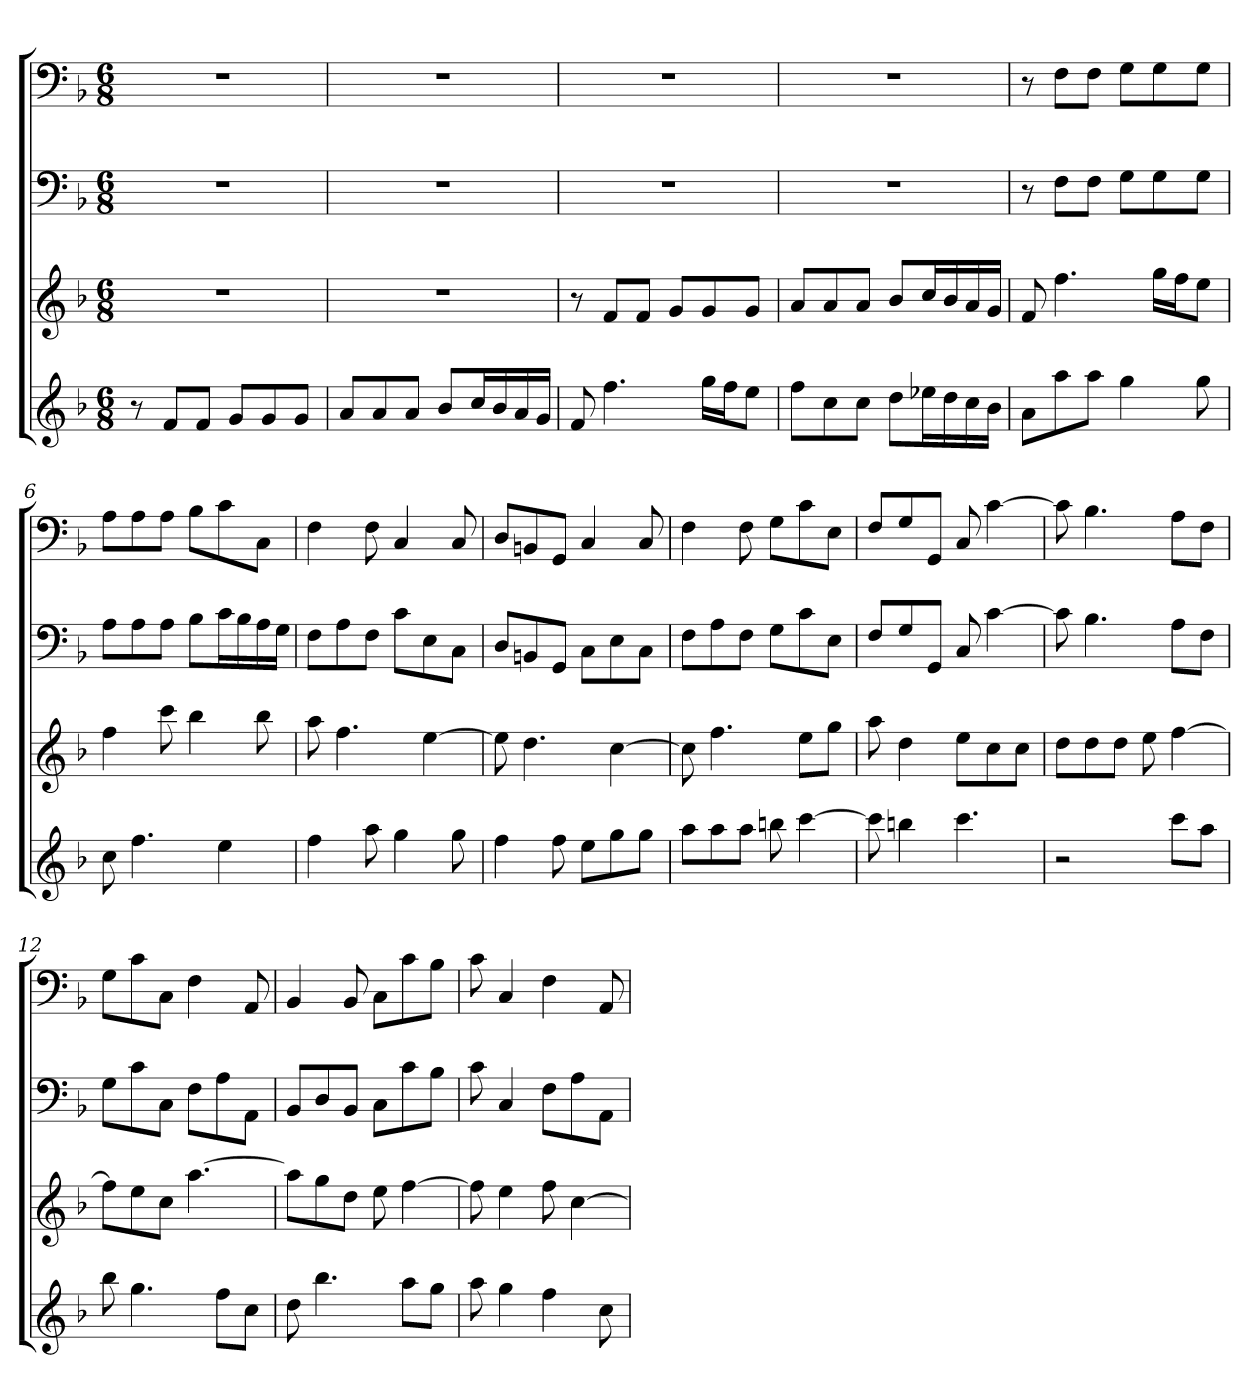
**kern	**kern	**kern	**kern
*part4	*part3	*part2	*part1
*staff4	*staff3	*staff2	*staff1
*k[b-]	*k[b-]	*k[b-]	*k[b-]
*F:	*F:	*F:	*F:
*M6/8	*M6/8	*M6/8	*M6/8
=1	=1	=1	=1
8r	2.r	2.r	2.r
8fL	.	.	.
8fJ	.	.	.
8gL	.	.	.
8g	.	.	.
8gJ	.	.	.
=2	=2	=2	=2
8aL	2.r	2.r	2.r
8a	.	.	.
8aJ	.	.	.
8b-L	.	.	.
16ccL	.	.	.
16b-	.	.	.
16a	.	.	.
16gJJ	.	.	.
=3	=3	=3	=3
8f	8r	2.r	2.r
4.ff	8fL	.	.
.	8fJ	.	.
.	8gL	.	.
16ggLL	8g	.	.
16ffJ	.	.	.
8eeJ	8gJ	.	.
=4	=4	=4	=4
8ffL	8aL	2.r	2.r
8cc	8a	.	.
8ccJ	8aJ	.	.
8ddL	8b-L	.	.
16ee-XL	16ccL	.	.
16dd	16b-	.	.
16cc	16a	.	.
16b-JJ	16gJJ	.	.
=5	=5	=5	=5
8aL	8f	8r	8r
8aa	4.ff	8FL	8FL
8aaJ	.	8FJ	8FJ
4gg	.	8GL	8GL
.	16ggLL	8G	8G
.	16ffJ	.	.
8gg	8eeJ	8GJ	8GJ
=6	=6	=6	=6
8cc	4ff	8AL	8AL
4.ff	.	8A	8A
.	8ccc	8AJ	8AJ
.	4bb-	8B-L	8B-L
4ee	.	16cL	8c
.	.	16B-	.
.	8bb-	16A	8CJ
.	.	16GJJ	.
=7	=7	=7	=7
4ff	8aa	8FL	4F
.	4.ff	8A	.
8aa	.	8FJ	8F
4gg	.	8cL	4C
.	[4ee	8E	.
8gg	.	8CJ	8C
=8	=8	=8	=8
4ff	8ee]	8DL	8DL
.	4.dd	8BBn	8BBn
8ff	.	8GGJ	8GGJ
8eeL	.	8CL	4C
8gg	[4cc	8E	.
8ggJ	.	8CJ	8C
=9	=9	=9	=9
8aaL	8cc]	8FL	4F
8aa	4.ff	8A	.
8aaJ	.	8FJ	8F
8bbn	.	8GL	8GL
[4ccc	8eeL	8c	8c
.	8ggJ	8EJ	8EJ
=10	=10	=10	=10
8ccc]	8aa	8FL	8FL
4bbn	4dd	8G	8G
.	.	8GGJ	8GGJ
4.ccc	8eeL	8C	8C
.	8cc	[4c	[4c
.	8ccJ	.	.
=11	=11	=11	=11
2r	8ddL	8c]	8c]
.	8dd	4.B-	4.B-
.	8ddJ	.	.
.	8ee	.	.
8cccL	[4ff	8AL	8AL
8aaJ	.	8FJ	8FJ
=12	=12	=12	=12
8bb-	8ffL]	8GL	8GL
4.gg	8ee	8c	8c
.	8ccJ	8CJ	8CJ
.	[4.aa	8FL	4F
8ffL	.	8A	.
8ccJ	.	8AAJ	8AA
=13	=13	=13	=13
8dd	8aaL]	8BB-L	4BB-
4.bb-	8gg	8D	.
.	8ddJ	8BB-J	8BB-
.	8ee	8CL	8CL
8aaL	[4ff	8c	8c
8ggJ	.	8B-J	8B-J
=14	=14	=14	=14
8aa	8ff]	8c	8c
4gg	4ee	4C	4C
4ff	8ff	8FL	4F
.	[4cc	8A	.
8cc	.	8AAJ	8AA
=	=	=	=
*-	*-	*-	*-
